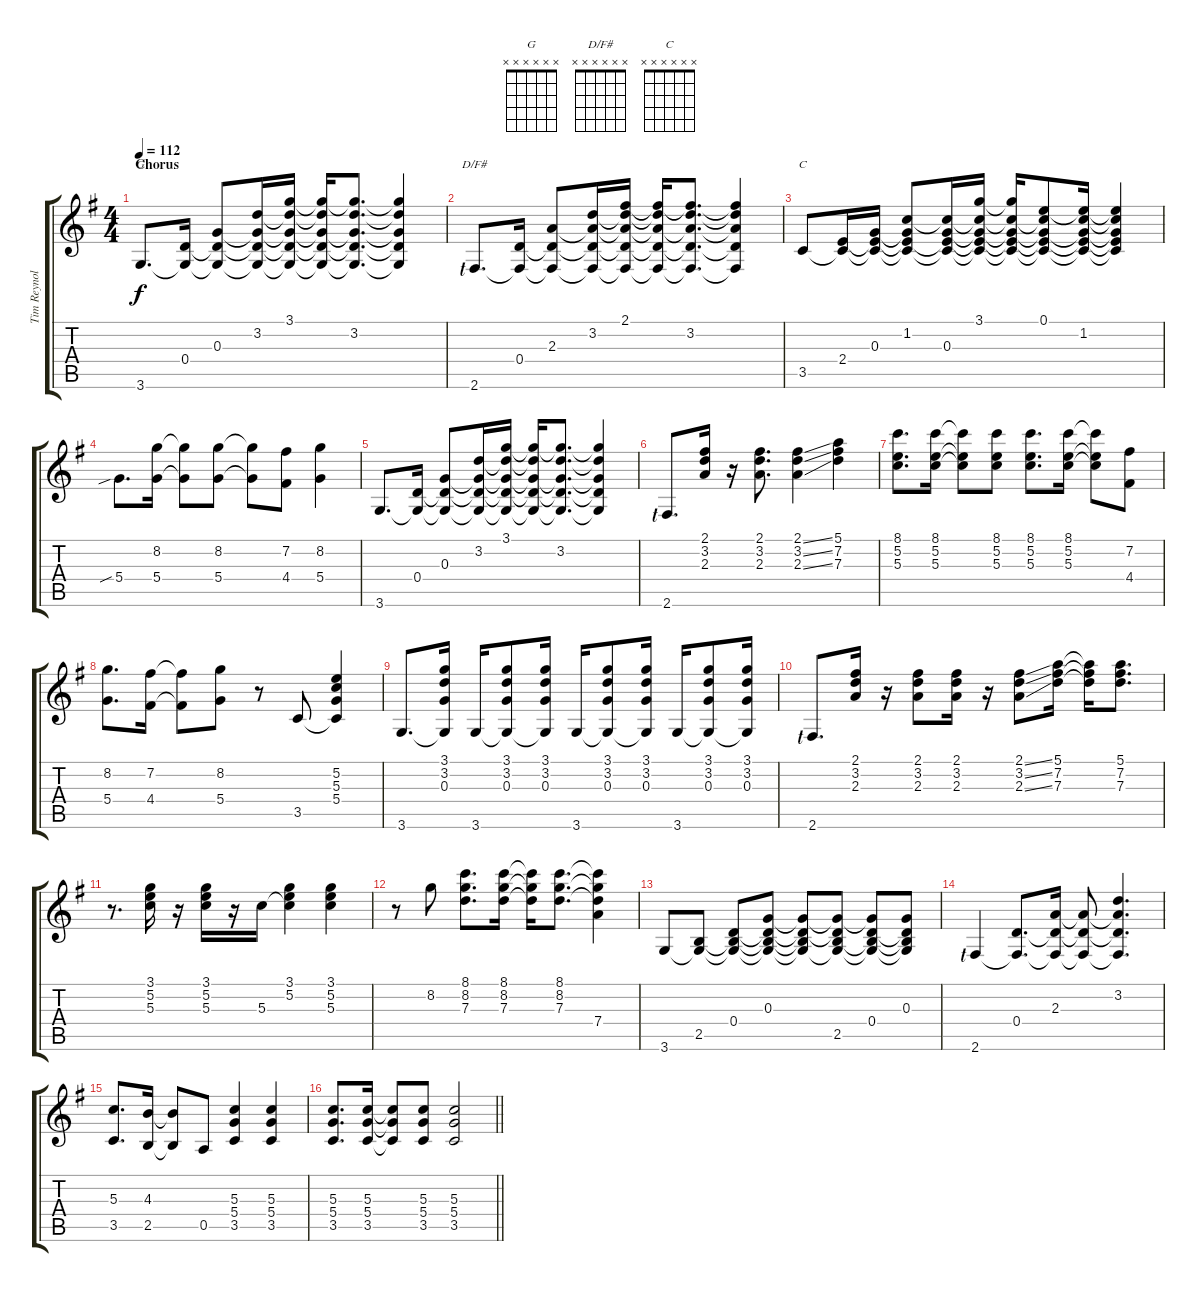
\track ("Tim Reynolds" "Tim Reynol") {instrument acousticguitarsteel}
\staff {score tabs}
\tuning (E4 B3 G3 D3 A2 E2) {hide}
\chord ("G" x x x x x x)
\chord ("D/F#" x x x x x x)
\chord ("C" x x x x x x)
\ts (4 4)
\section ("" "Chorus")
\tempo 112
\clef g2
\ks eminor
3.6.8{d ch "G" dy f} (0.4 3.6{t}).16 (0.3 0.4{t} 3.6{t}).8 (3.2 0.3{t} 0.4{t} 3.6{t}).16 (3.1 3.2{t} 0.3{t} 0.4{t} 3.6{t}).16 (3.1{t} 3.2{t} 0.3{t} 0.4{t} 3.6{t}).16 (3.1{t} 3.2 0.3{t} 0.4{t} 3.6{t}).8{d} (3.1{t} 3.2{t} 0.3{t} 0.4{t} 3.6{t}).4 |
2.6{lf 1}.8{d ch "D/F#"} (0.4 2.6{t}).16 (2.3 0.4{t} 2.6{t}).8 (3.2 2.3{t} 0.4{t} 2.6{t}).16 (2.1 3.2{t} 2.3{t} 0.4{t} 2.6{t}).16 (2.1{t} 3.2{t} 2.3{t} 0.4{t} 2.6{t}).16 (2.1{t} 3.2 2.3{t} 0.4{t} 2.6{t}).8{d} (2.1{t} 3.2{t} 2.3{t} 0.4{t} 2.6{t}).4 |
3.5.8{ch "C"} (2.4 3.5{t}).16 (0.3 2.4{t} 3.5{t}).16 (1.2 0.3{t} 2.4{t} 3.5{t}).8 (1.2{t} 0.3 2.4{t} 3.5{t}).16 (3.1 1.2{t} 0.3{t} 2.4{t} 3.5{t}).16 (3.1{t} 1.2{t} 0.3{t} 2.4{t} 3.5{t}).16 (0.1 1.2{t} 0.3{t} 2.4{t} 3.5{t}).8 (0.1{t} 1.2 0.3{t} 2.4{t} 3.5{t}).16 (0.1{t} 1.2{t} 0.3{t} 2.4{t} 3.5{t}).4 |
5.4{sib}.8{d} (8.2 5.4).16 (8.2{t} 5.4{t}).8 (8.2 5.4).8 (8.2{t} 5.4{t}).8 (7.2 4.4).8 (8.2 5.4).4 |
3.6.8{d} (0.4 3.6{t}).16 (0.3 0.4{t} 3.6{t}).8 (3.2 0.3{t} 0.4{t} 3.6{t}).16 (3.1 3.2{t} 0.3{t} 0.4{t} 3.6{t}).16 (3.1{t} 3.2{t} 0.3{t} 0.4{t} 3.6{t}).16 (3.1{t} 3.2 0.3{t} 0.4{t} 3.6{t}).8{d} (3.1{t} 3.2{t} 0.3{t} 0.4{t} 3.6{t}).4 |
2.6{lf 1}.8{d} (2.1 3.2 2.3).16 r.16 (2.1 3.2 2.3).8{d} (2.1{ss} 3.2{ss} 2.3{ss}).4 (5.1 7.2 7.3).4 |
(8.1 5.2 5.3).8{d} (8.1 5.2 5.3).16 (8.1{t} 5.2{t} 5.3{t}).8 (8.1 5.2 5.3).8 (8.1 5.2 5.3).8{d} (8.1 5.2 5.3).16 (8.1{t} 5.2{t} 5.3{t}).8 (7.2 4.4).8 |
(8.2 5.4).8{d} (7.2 4.4).16 (7.2{t} 4.4{t}).8 (8.2 5.4).8 r.8 3.5.8 (5.2 5.3 5.4 3.5{t}).4 |
3.6.8{d} (3.1 3.2 0.3 3.6{t}).16 3.6.16 (3.1 3.2 0.3 3.6{t}).8 (3.1 3.2 0.3 3.6{t}).16 3.6.16 (3.1 3.2 0.3 3.6{t}).8 (3.1 3.2 0.3 3.6{t}).16 3.6.16 (3.1 3.2 0.3 3.6{t}).8 (3.1 3.2 0.3 3.6{t}).16 |
2.6{lf 1}.8{d} (2.1 3.2 2.3).16 r.16 (2.1 3.2 2.3).8 (2.1 3.2 2.3).16 r.16 (2.1{ss} 3.2{ss} 2.3{ss}).8 (5.1 7.2 7.3).16 (5.1{t} 7.2{t} 7.3{t}).16 (5.1 7.2 7.3).8{d} |
r.8{d} (3.1 5.2 5.3).16 r.16 (3.1 5.2 5.3).16 r.16 5.3.16 (3.1 5.2 5.3{t}).4 (3.1 5.2 5.3).4 |
r.8 8.2.8 (8.1 8.2 7.3).8{d} (8.1 8.2 7.3).16 (8.1{t} 8.2{t} 7.3{t}).16 (8.1 8.2 7.3).8{d} (8.1{t} 8.2{t} 7.3{t} 7.4).4 |
3.6.8 (2.5 3.6{t}).8 (0.4 2.5{t} 3.6{t}).8 (0.3 0.4{t} 2.5{t} 3.6{t}).8 (0.3{t} 0.4{t} 2.5{t} 3.6{t}).8 (0.3{t} 0.4{t} 2.5 3.6{t}).8 (0.3{t} 0.4 2.5{t} 3.6{t}).8 (0.3 0.4{t} 2.5{t} 3.6{t}).8 |
2.6{lf 1}.4 (0.4 2.6{t}).8{d} (2.3 0.4{t} 2.6{t}).16 (2.3{t} 0.4{t} 2.6{t}).8 (3.2 2.3{t} 0.4{t} 2.6{t}).4{d} |
(5.3 3.5).8{d} (4.3 2.5).16 (4.3{t} 2.5{t}).8 0.5.8 (5.3 5.4 3.5).4 (5.3 5.4 3.5).4 |
\barLineRight lightlight
(5.3 5.4 3.5).8{d} (5.3 5.4 3.5).16 (5.3{t} 5.4{t} 3.5{t}).8 (5.3 5.4 3.5).8 (5.3 5.4 3.5).2
